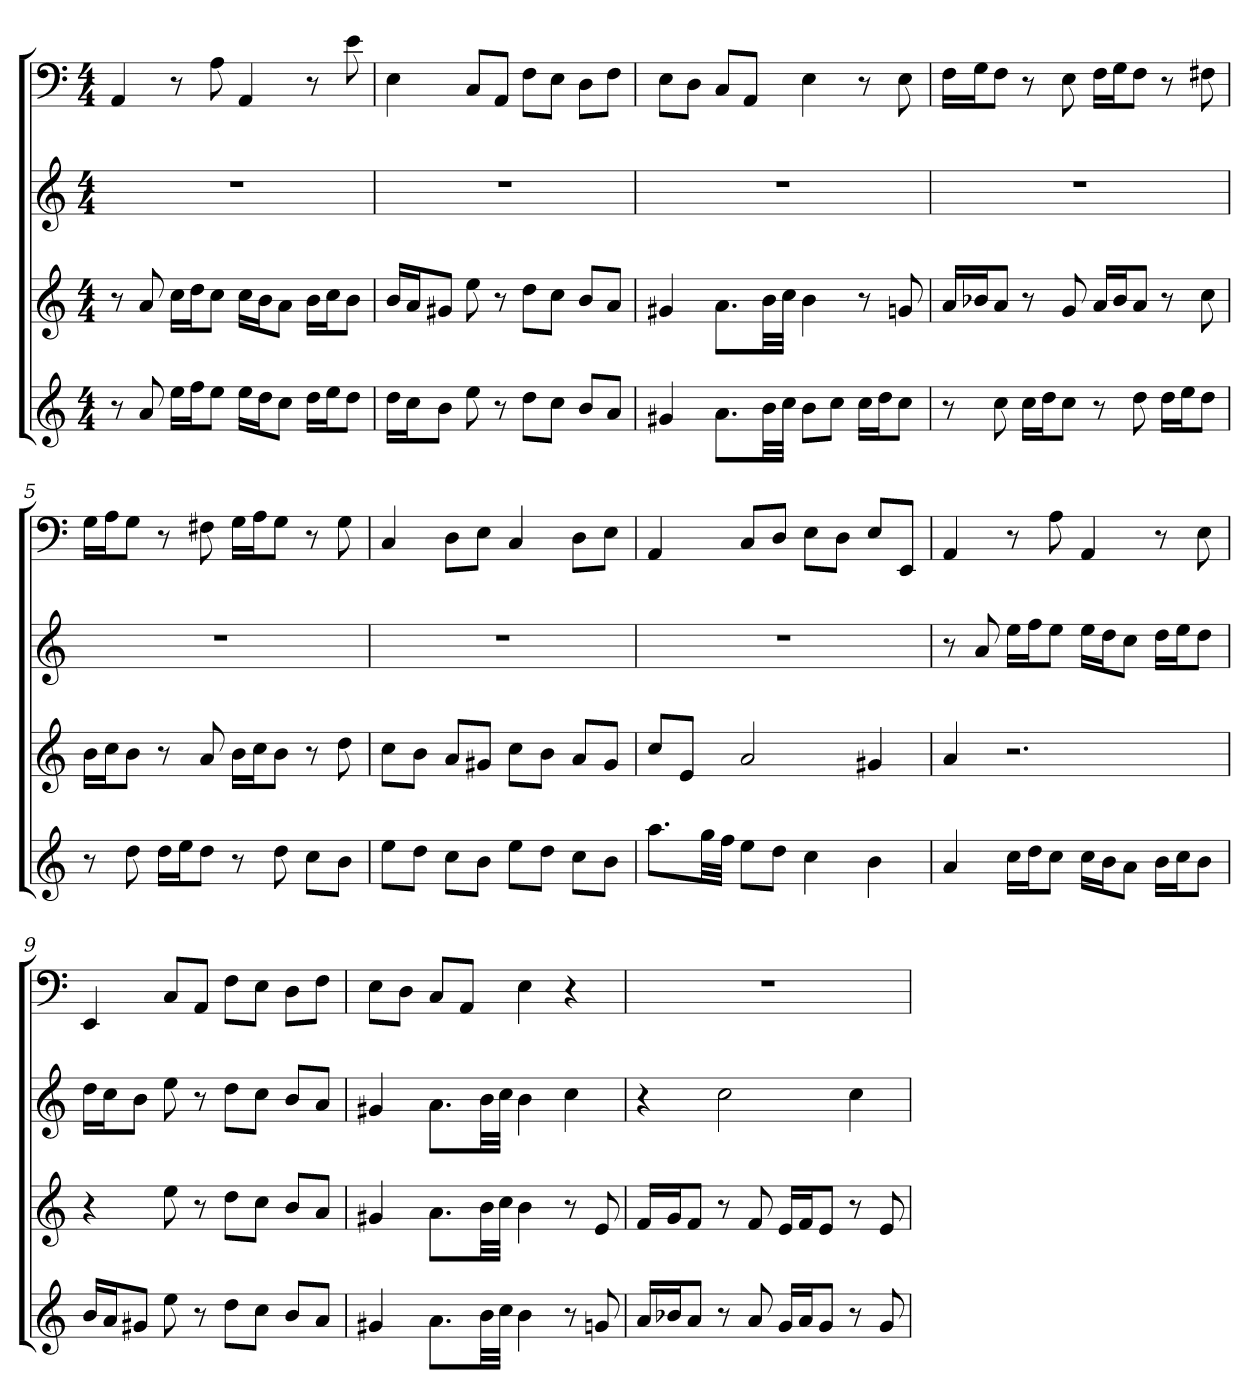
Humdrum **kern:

**kern	**kern	**kern	**kern
*part4	*part3	*part2	*part1
*staff4	*staff3	*staff2	*staff1
*	*	*	*clefF4
*k[]	*k[]	*k[]	*k[]
*a:	*a:	*a:	*a:
*M4/4	*M4/4	*M4/4	*M4/4
=1	=1	=1	=1
8r	8r	1r	4AA
8a	8a	.	.
16eeLL	16ccLL	.	8r
16ffJ	16ddJ	.	.
8eeJ	8ccJ	.	8A
16eeLL	16ccLL	.	4AA
16ddJ	16bJ	.	.
8ccJ	8aJ	.	.
16ddLL	16bLL	.	8r
16eeJ	16ccJ	.	.
8ddJ	8bJ	.	8e
=2	=2	=2	=2
16ddLL	16bLL	1r	4E
16ccJ	16aJ	.	.
8bJ	8g#XJ	.	.
8ee	8ee	.	8C/L
8r	8r	.	8AA/J
8ddL	8ddL	.	8F\L
8ccJ	8ccJ	.	8E\J
8bL	8bL	.	8D\L
8aJ	8aJ	.	8F\J
=3	=3	=3	=3
4g#X	4g#X	1r	8E\L
.	.	.	8D\J
8.aL	8.aL	.	8C/L
.	.	.	8AA/J
32bLL	32bLL	.	.
32ccJJJ	32ccJJJ	.	.
8bL	4b	.	4E
8ccJ	.	.	.
16ccLL	8r	.	8r
16ddJ	.	.	.
8ccJ	8gn	.	8E
=4	=4	=4	=4
8r	16aLL	1r	16F\LL
.	16b-XJ	.	16G\J
8cc	8aJ	.	8F\J
16ccLL	8r	.	8r
16ddJ	.	.	.
8ccJ	8g	.	8E
8r	16aLL	.	16F\LL
.	16b-J	.	16G\J
8dd	8aJ	.	8F\J
16ddLL	8r	.	8r
16eeJ	.	.	.
8ddJ	8cc	.	8F#X
=5	=5	=5	=5
8r	16bLL	1r	16G\LL
.	16ccJ	.	16A\J
8dd	8bJ	.	8G\J
16ddLL	8r	.	8r
16eeJ	.	.	.
8ddJ	8a	.	8F#X
8r	16bLL	.	16G\LL
.	16ccJ	.	16A\J
8dd	8bJ	.	8G\J
8ccL	8r	.	8r
8bJ	8dd	.	8G
=6	=6	=6	=6
8eeL	8ccL	1r	4C
8ddJ	8bJ	.	.
8ccL	8aL	.	8D\L
8bJ	8g#XJ	.	8E\J
8eeL	8ccL	.	4C
8ddJ	8bJ	.	.
8ccL	8aL	.	8D\L
8bJ	8g#J	.	8E\J
=7	=7	=7	=7
8.aaL	8ccL	1r	4AA
.	8eJ	.	.
32ggLL	.	.	.
32ffJJJ	.	.	.
8eeL	2a	.	8C/L
8ddJ	.	.	8D/J
4cc	.	.	8E\L
.	.	.	8D\J
4b	4g#X	.	8E/L
.	.	.	8EE/J
=8	=8	=8	=8
4a	4a	8r	4AA
.	.	8a	.
16ccLL	2.r	16eeLL	8r
16ddJ	.	16ffJ	.
8ccJ	.	8eeJ	8A
16ccLL	.	16eeLL	4AA
16bJ	.	16ddJ	.
8aJ	.	8ccJ	.
16bLL	.	16ddLL	8r
16ccJ	.	16eeJ	.
8bJ	.	8ddJ	8E
=9	=9	=9	=9
16bLL	4r	16ddLL	4EE
16aJ	.	16ccJ	.
8g#XJ	.	8bJ	.
8ee	8ee	8ee	8C/L
8r	8r	8r	8AA/J
8ddL	8ddL	8ddL	8F\L
8ccJ	8ccJ	8ccJ	8E\J
8bL	8bL	8bL	8D\L
8aJ	8aJ	8aJ	8F\J
=10	=10	=10	=10
4g#X	4g#X	4g#X	8E\L
.	.	.	8D\J
8.aL	8.aL	8.aL	8C/L
.	.	.	8AA/J
32bLL	32bLL	32bLL	.
32ccJJJ	32ccJJJ	32ccJJJ	.
4b	4b	4b	4E
8r	8r	4cc	4r
8gn	8e	.	.
=11	=11	=11	=11
16aLL	16fLL	4r	1r
16b-XJ	16gJ	.	.
8aJ	8fJ	.	.
8r	8r	2cc	.
8a	8f	.	.
16gLL	16eLL	.	.
16aJ	16fJ	.	.
8gJ	8eJ	.	.
8r	8r	4cc	.
8g	8e	.	.
=	=	=	=
*-	*-	*-	*-
